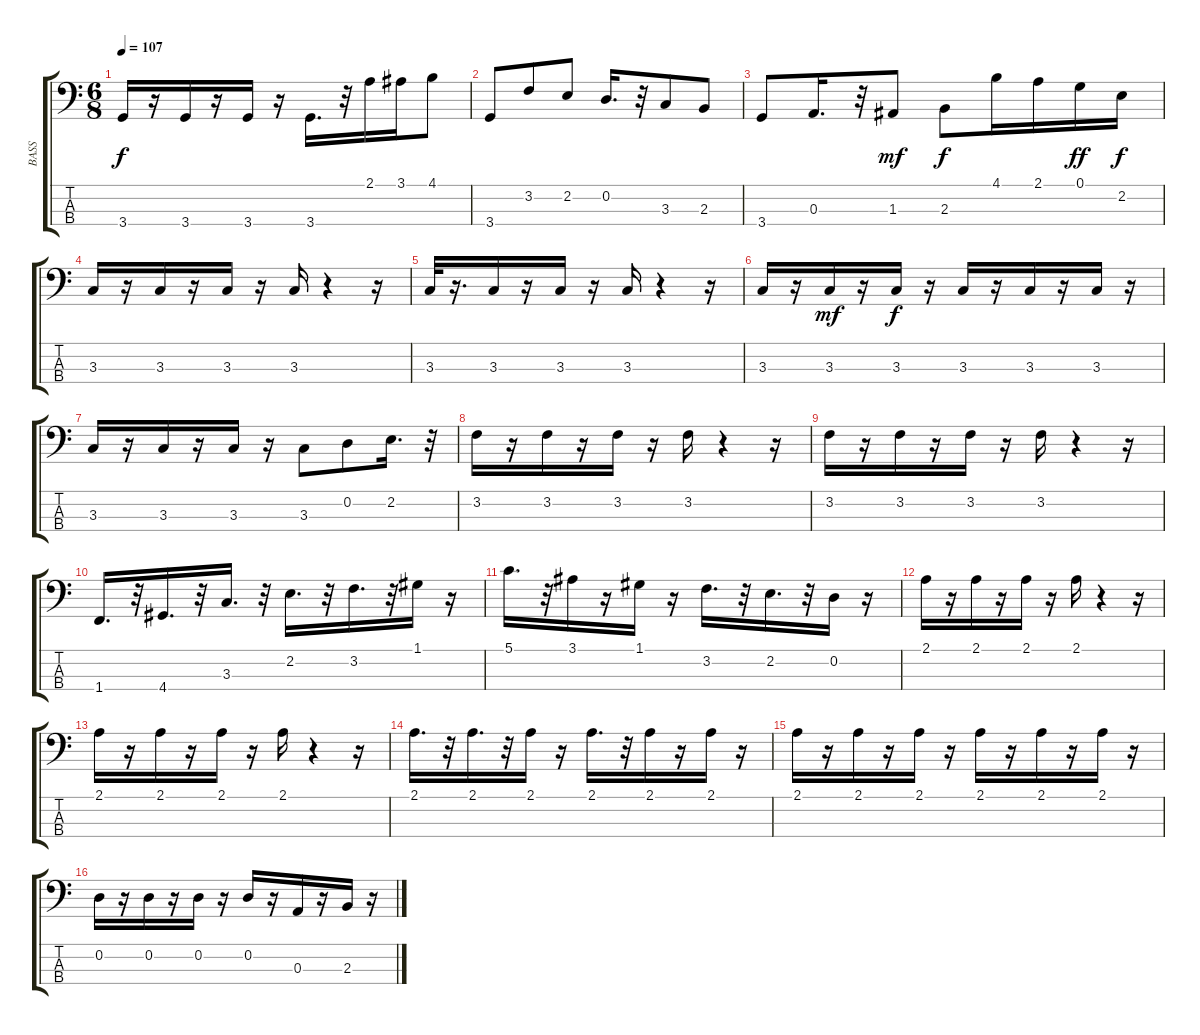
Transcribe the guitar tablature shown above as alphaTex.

\track ("BASS" "BASS") {instrument fretlessbass}
\staff {score tabs}
\tuning (G2 D2 A1 E1) {hide}
\ts (6 8)
\tempo 107
\clef f4
\ks c
3.4.16{dy f} r.16 3.4.16 r.16 3.4.16 r.16 3.4.16{d} r.32 2.1.16 3.1.16 4.1.8 |
3.4.8 3.2.8 2.2.8 0.2.16{d} r.32 3.3.8 2.3.8 |
3.4.8 0.3.16{d} r.32 1.3.8{dy mf} 2.3.8{dy f} 4.1.16 2.1.16 0.1.16{dy ff} 2.2.16{dy f} |
3.3.16 r.16 3.3.16 r.16 3.3.16 r.16 3.3.16 r.4 r.16 |
3.3.32 r.16{d} 3.3.16 r.16 3.3.16 r.16 3.3.16 r.4 r.16 |
3.3.16 r.16 3.3.16{dy mf} r.16 3.3.16{dy f} r.16 3.3.16 r.16 3.3.16 r.16 3.3.16 r.16 |
3.3.16 r.16 3.3.16 r.16 3.3.16 r.16 3.3.8 0.2.8 2.2.16{d} r.32 |
3.2.16 r.16 3.2.16 r.16 3.2.16 r.16 3.2.16 r.4 r.16 |
3.2.16 r.16 3.2.16 r.16 3.2.16 r.16 3.2.16 r.4 r.16 |
1.4.16{d} r.32 4.4.16{d} r.32 3.3.16{d} r.32 2.2.16{d} r.32 3.2.16{d} r.32 1.1.16 r.16 |
5.1.16{d} r.32 3.1.16 r.16 1.1.16 r.16 3.2.16{d} r.32 2.2.16{d} r.32 0.2.16 r.16 |
2.1.16 r.16 2.1.16 r.16 2.1.16 r.16 2.1.16 r.4 r.16 |
2.1.16 r.16 2.1.16 r.16 2.1.16 r.16 2.1.16 r.4 r.16 |
2.1.16{d} r.32 2.1.16{d} r.32 2.1.16 r.16 2.1.16{d} r.32 2.1.16 r.16 2.1.16 r.16 |
2.1.16 r.16 2.1.16 r.16 2.1.16 r.16 2.1.16 r.16 2.1.16 r.16 2.1.16 r.16 |
0.2.16 r.16 0.2.16 r.16 0.2.16 r.16 0.2.16 r.16 0.3.16 r.16 2.3.16 r.16
